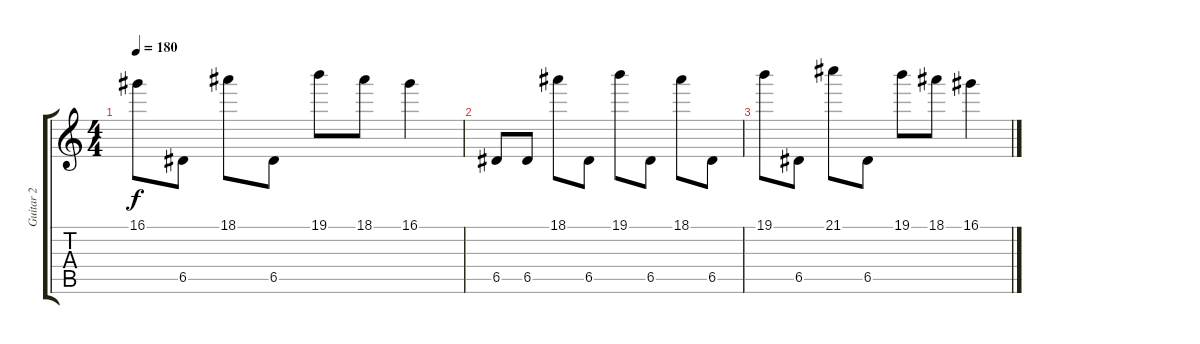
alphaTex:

\track ("Guitar 2" "Guitar 2") {instrument distortionguitar}
\staff {score tabs}
\tuning (E4 B3 G3 D3 A2 D2) {hide}
\ts (4 4)
\tempo 180
\clef g2
\ks c
16.1.8{dy f} 6.5.8 18.1.8 6.5.8 19.1.8 18.1.8 16.1.4 |
6.5.8 6.5.8 18.1.8 6.5.8 19.1.8 6.5.8 18.1.8 6.5.8 |
19.1.8 6.5.8 21.1.8 6.5.8 19.1.8 18.1.8 16.1.4
